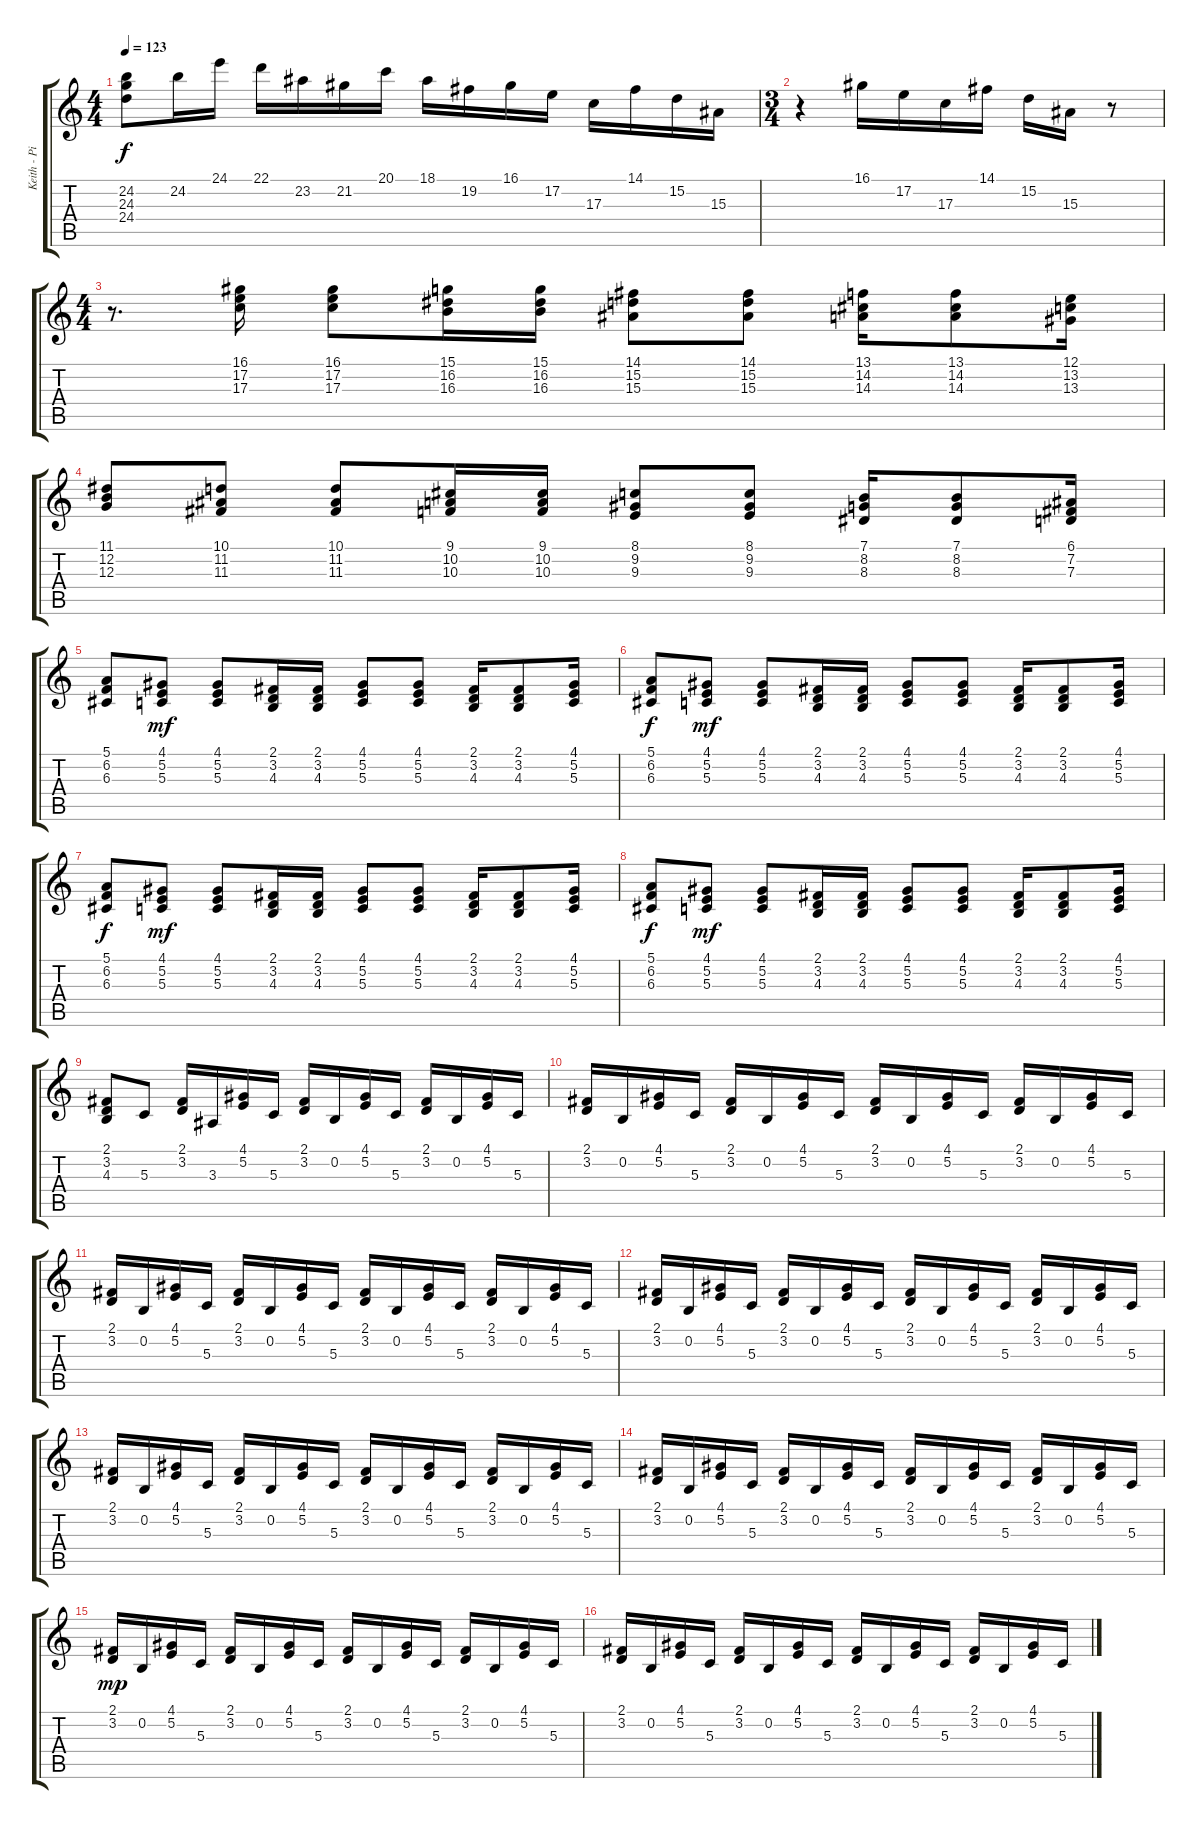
\track ("Keith - Piano RH" "Keith - Pi") {instrument brightacousticpiano}
\staff {score tabs}
\tuning (E4 B3 G3 D3 A2 E2) {hide}
\ts (4 4)
\tempo 123
\clef g2
\ks c
(24.2 24.3 24.4).8{dy f} 24.2.16 24.1.16 22.1.16 23.2.16 21.2.16 20.1.16 18.1.16 19.2.16 16.1.16 17.2.16 17.3.16 14.1.16 15.2.16 15.3.16 |
\ts (3 4)
r.4 16.1.16 17.2.16 17.3.16 14.1.16 15.2.16 15.3.16 r.8 |
\ts (4 4)
r.8{d} (16.1 17.2 17.3).16 (16.1 17.2 17.3).8 (15.1 16.2 16.3).16 (15.1 16.2 16.3).16 (14.1 15.2 15.3).8 (14.1 15.2 15.3).8 (13.1 14.2 14.3).16 (13.1 14.2 14.3).8 (12.1 13.2 13.3).16 |
(11.1 12.2 12.3).8 (10.1 11.2 11.3).8 (10.1 11.2 11.3).8 (9.1 10.2 10.3).16 (9.1 10.2 10.3).16 (8.1 9.2 9.3).8 (8.1 9.2 9.3).8 (7.1 8.2 8.3).16 (7.1 8.2 8.3).8 (6.1 7.2 7.3).16 |
(5.1 6.2 6.3).8 (4.1 5.2 5.3).8{dy mf} (4.1 5.2 5.3).8 (2.1 3.2 4.3).16 (2.1 3.2 4.3).16 (4.1 5.2 5.3).8 (4.1 5.2 5.3).8 (2.1 3.2 4.3).16 (2.1 3.2 4.3).8 (4.1 5.2 5.3).16 |
(5.1 6.2 6.3).8{dy f} (4.1 5.2 5.3).8{dy mf} (4.1 5.2 5.3).8 (2.1 3.2 4.3).16 (2.1 3.2 4.3).16 (4.1 5.2 5.3).8 (4.1 5.2 5.3).8 (2.1 3.2 4.3).16 (2.1 3.2 4.3).8 (4.1 5.2 5.3).16 |
(5.1 6.2 6.3).8{dy f} (4.1 5.2 5.3).8{dy mf} (4.1 5.2 5.3).8 (2.1 3.2 4.3).16 (2.1 3.2 4.3).16 (4.1 5.2 5.3).8 (4.1 5.2 5.3).8 (2.1 3.2 4.3).16 (2.1 3.2 4.3).8 (4.1 5.2 5.3).16 |
(5.1 6.2 6.3).8{dy f} (4.1 5.2 5.3).8{dy mf} (4.1 5.2 5.3).8 (2.1 3.2 4.3).16 (2.1 3.2 4.3).16 (4.1 5.2 5.3).8 (4.1 5.2 5.3).8 (2.1 3.2 4.3).16 (2.1 3.2 4.3).8 (4.1 5.2 5.3).16 |
(2.1 3.2 4.3).8 5.3.8 (2.1 3.2).16 3.3.16 (4.1 5.2).16 5.3.16 (2.1 3.2).16 0.2.16 (4.1 5.2).16 5.3.16 (2.1 3.2).16 0.2.16 (4.1 5.2).16 5.3.16 |
(2.1 3.2).16 0.2.16 (4.1 5.2).16 5.3.16 (2.1 3.2).16 0.2.16 (4.1 5.2).16 5.3.16 (2.1 3.2).16 0.2.16 (4.1 5.2).16 5.3.16 (2.1 3.2).16 0.2.16 (4.1 5.2).16 5.3.16 |
(2.1 3.2).16 0.2.16 (4.1 5.2).16 5.3.16 (2.1 3.2).16 0.2.16 (4.1 5.2).16 5.3.16 (2.1 3.2).16 0.2.16 (4.1 5.2).16 5.3.16 (2.1 3.2).16 0.2.16 (4.1 5.2).16 5.3.16 |
(2.1 3.2).16 0.2.16 (4.1 5.2).16 5.3.16 (2.1 3.2).16 0.2.16 (4.1 5.2).16 5.3.16 (2.1 3.2).16 0.2.16 (4.1 5.2).16 5.3.16 (2.1 3.2).16 0.2.16 (4.1 5.2).16 5.3.16 |
(2.1 3.2).16 0.2.16 (4.1 5.2).16 5.3.16 (2.1 3.2).16 0.2.16 (4.1 5.2).16 5.3.16 (2.1 3.2).16 0.2.16 (4.1 5.2).16 5.3.16 (2.1 3.2).16 0.2.16 (4.1 5.2).16 5.3.16 |
(2.1 3.2).16 0.2.16 (4.1 5.2).16 5.3.16 (2.1 3.2).16 0.2.16 (4.1 5.2).16 5.3.16 (2.1 3.2).16 0.2.16 (4.1 5.2).16 5.3.16 (2.1 3.2).16 0.2.16 (4.1 5.2).16 5.3.16 |
(2.1 3.2).16{dy mp} 0.2.16 (4.1 5.2).16 5.3.16 (2.1 3.2).16 0.2.16 (4.1 5.2).16 5.3.16 (2.1 3.2).16 0.2.16 (4.1 5.2).16 5.3.16 (2.1 3.2).16 0.2.16 (4.1 5.2).16 5.3.16 |
(2.1 3.2).16 0.2.16 (4.1 5.2).16 5.3.16 (2.1 3.2).16 0.2.16 (4.1 5.2).16 5.3.16 (2.1 3.2).16 0.2.16 (4.1 5.2).16 5.3.16 (2.1 3.2).16 0.2.16 (4.1 5.2).16 5.3.16
